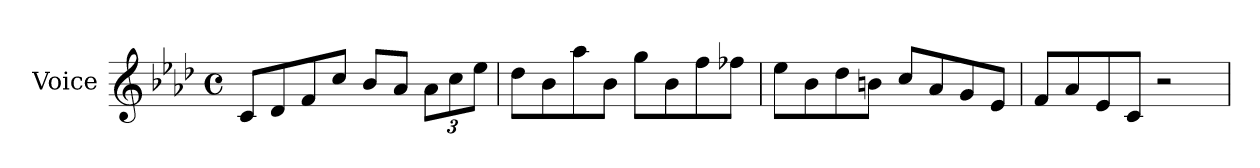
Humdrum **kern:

**kern
*part1
*staff1
*I"Voice
*I'Voice
*clefG2
*k[b-e-a-d-]
*M4/4
*met(c)
=1
8c/L
8d-/
8f/
8cc/J
8b-/L
8a-/J
12a-\L
12cc\
12ee-\J
=2
8dd-\L
8b-\
8aa-\
8b-\J
8gg\L
8b-\
8ff\
8ff-X\J
=3
8ee-\L
8b-\
8dd-\
8bn\J
8cc/L
8a-/
8g/
8e-/J
=4
8f/L
8a-/
8e-/
8c/J
2rcc
=
*-
